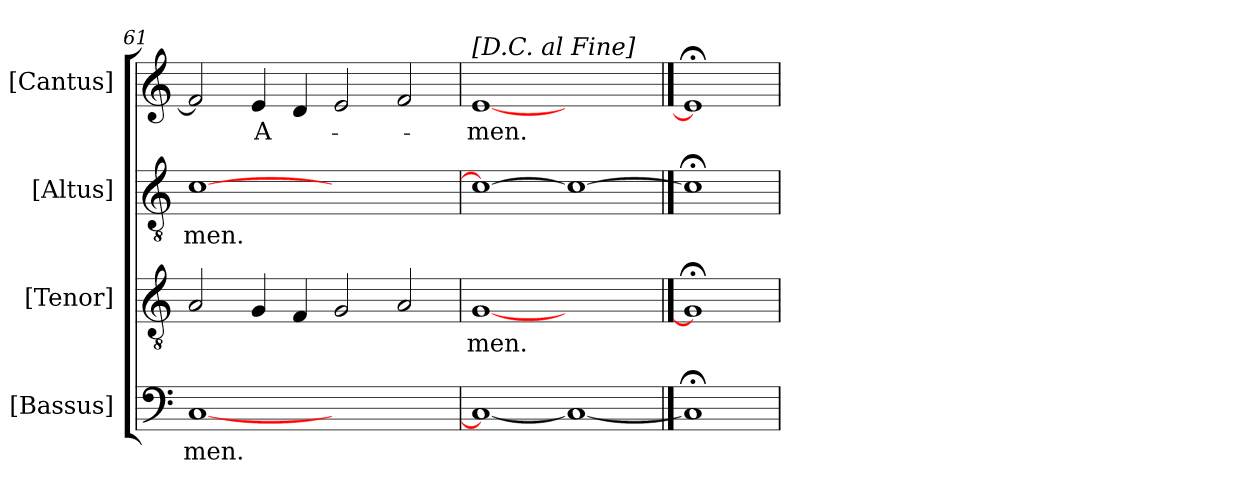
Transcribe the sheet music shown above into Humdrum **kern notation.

**kern	**text	**kern	**text	**kern	**text	**kern	**text
*part4	*part4	*part3	*part3	*part2	*part2	*part1	*part1
*staff4	*staff4	*staff3	*staff3	*staff2	*staff2	*staff1	*staff1
*I"[Bassus]	*	*I"[Tenor]	*	*I"[Altus]	*	*I"[Cantus]	*
*I'B	*	*I'T	*	*I'A	*	*I'C	*
*clefF4	*	*clefGv2	*	*clefGv2	*	*clefG2	*
*k[]	*	*k[]	*	*k[]	*	*k[]	*
*C:	*	*C:	*	*C:	*	*C:	*
=61	=61	=61	=61	=61	=61	=61	=61
!	!LO:LY:b	!	!	!	!LO:LY:b	!	!
[1C	-men.	2A/	.	[1c	-men.	2f/]	.
!	!	!	!	!	!	!	!LO:LY:b
.	.	4G/	.	.	.	4e/	A-
.	.	4F/	.	.	.	4d/	.
1ryy	.	2G/	.	1ryy	.	2e/	.
.	.	2A/	.	.	.	2f/	.
=62	=62	=62	=62	=62	=62	=62	=62
!	!	!	!	!	!	!LO:TX:a:B:t=[D.C. al Fine]	!
!	!	!	!LO:LY:b	!	!	!	!LO:LY:b
1C_	.	[1G	-men.	1c_	.	[1e	-men.
1C_	.	1ryy	.	1c_	.	1ryy	.
==63	==63	==63	==63	==63	==63	==63	==63
1C;<]	.	1G;<]	.	1c;<]	.	1e;<]	.
=	=	=	=	=	=	=	=
*-	*-	*-	*-	*-	*-	*-	*-
